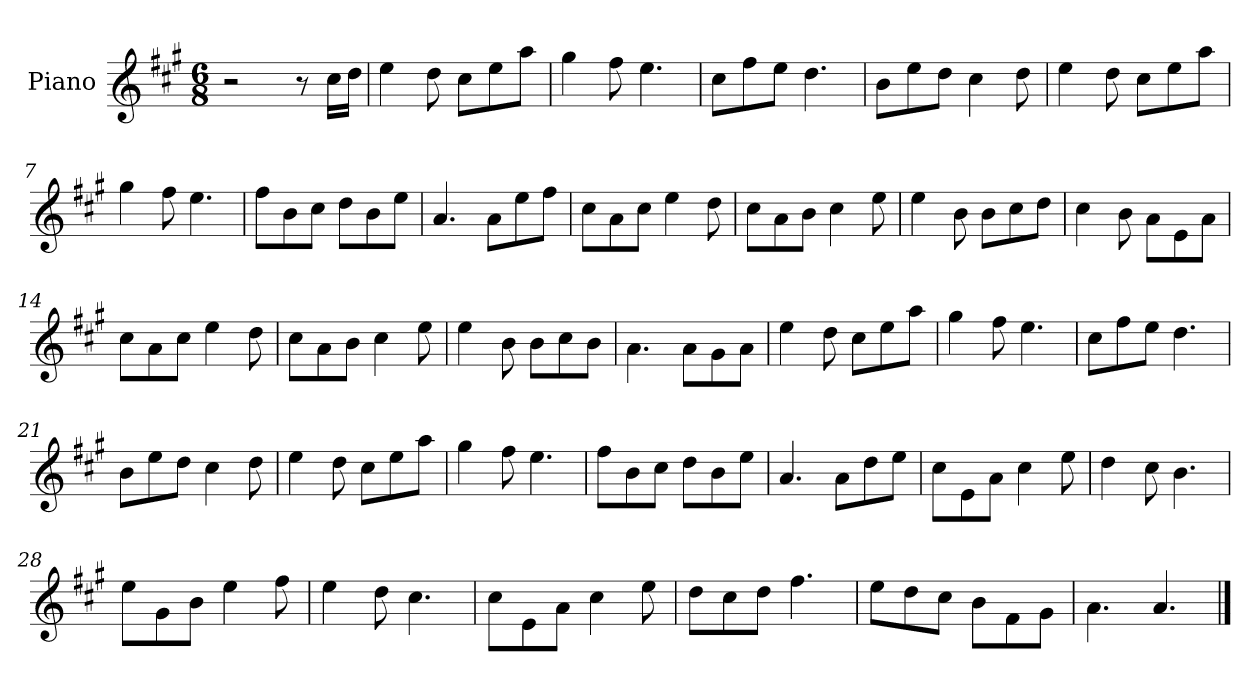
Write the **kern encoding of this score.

**kern
*part1
*staff1
*I"Piano
*I'Pno
*clefG2
*k[f#c#g#]
*M6/8
=1
2r
8r
16cc#\LL
16dd\JJ
=2
4ee\
8dd\
8cc#\L
8ee\
8aa\J
=3
4gg#\
8ff#\
4.ee\
=4
8cc#\L
8ff#\
8ee\J
4.dd\
=5
8b\L
8ee\
8dd\J
4cc#\
8dd\
=6
4ee\
8dd\
8cc#\L
8ee\
8aa\J
=7
4gg#\
8ff#\
4.ee\
=8
8ff#\L
8b\
8cc#\J
8dd\L
8b\
8ee\J
=9
4.a/
8a\L
8ee\
8ff#\J
=10
8cc#\L
8a\
8cc#\J
4ee\
8dd\
=11
8cc#\L
8a\
8b\J
4cc#\
8ee\
=12
4ee\
8b\
8b\L
8cc#\
8dd\J
=13
4cc#\
8b\
8a\L
8e\
8a\J
=14
8cc#\L
8a\
8cc#\J
4ee\
8dd\
=15
8cc#\L
8a\
8b\J
4cc#\
8ee\
=16
4ee\
8b\
8b\L
8cc#\
8b\J
=17
4.a\
8a\L
8g#\
8a\J
=18
4ee\
8dd\
8cc#\L
8ee\
8aa\J
=19
4gg#\
8ff#\
4.ee\
=20
8cc#\L
8ff#\
8ee\J
4.dd\
=21
8b\L
8ee\
8dd\J
4cc#\
8dd\
=22
4ee\
8dd\
8cc#\L
8ee\
8aa\J
=23
4gg#\
8ff#\
4.ee\
=24
8ff#\L
8b\
8cc#\J
8dd\L
8b\
8ee\J
=25
4.a/
8a\L
8dd\
8ee\J
=26
8cc#\L
8e\
8a\J
4cc#\
8ee\
=27
4dd\
8cc#\
4.b\
=28
8ee\L
8g#\
8b\J
4ee\
8ff#\
=29
4ee\
8dd\
4.cc#\
=30
8cc#\L
8e\
8a\J
4cc#\
8ee\
=31
8dd\L
8cc#\
8dd\J
4.ff#\
=32
8ee\L
8dd\
8cc#\J
8b\L
8f#\
8g#\J
=33
4.a\
4.a/
==
*-
